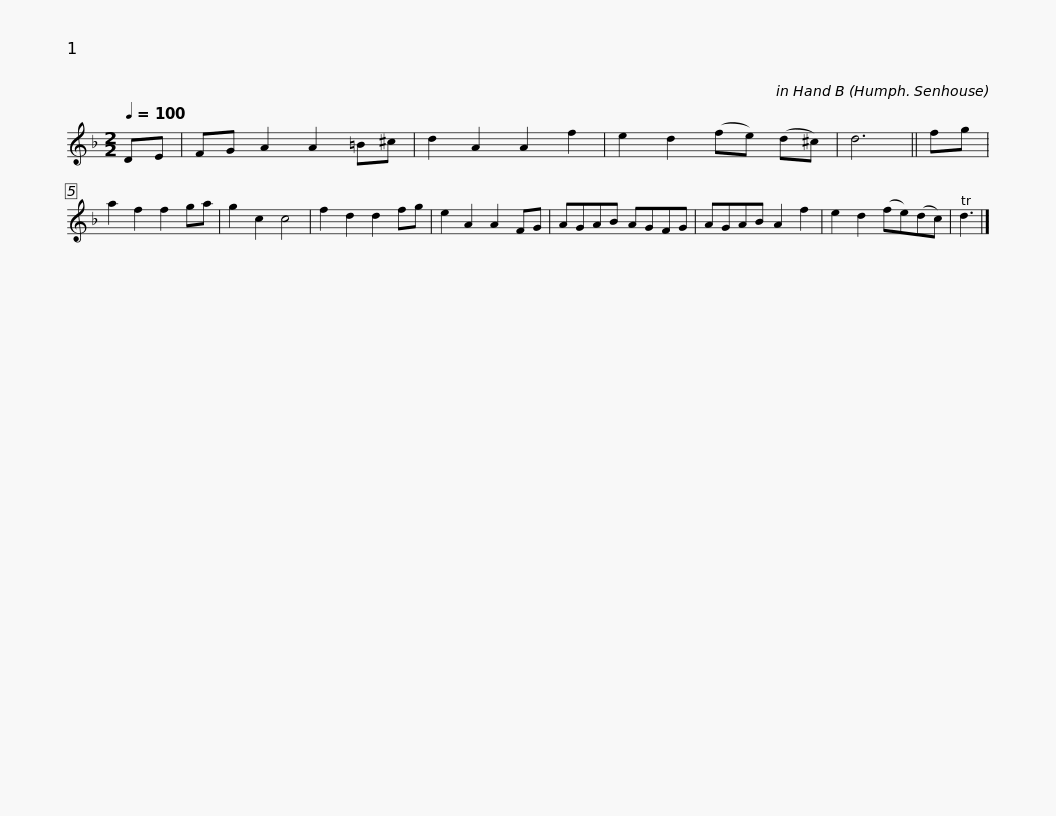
X:1
L:1/8
Q:1/4=100
M:2/2
I:linebreak $
K:Dmin
V:1 treble
V:1
 DE | FG A2 A2 =B^c | d2 A2 A2 f2 | e2 d2 (fe) (d^c) | d6 || %5
 fg | a2 f2 f2 ga | g2 c2 c4 | f2 d2 d2 fg |$ e2 A2 A2 FG | %10
 AGAB AGFG | AGAB A2 f2 | e2 d2 (fe)(dc) | d3 |] %14
